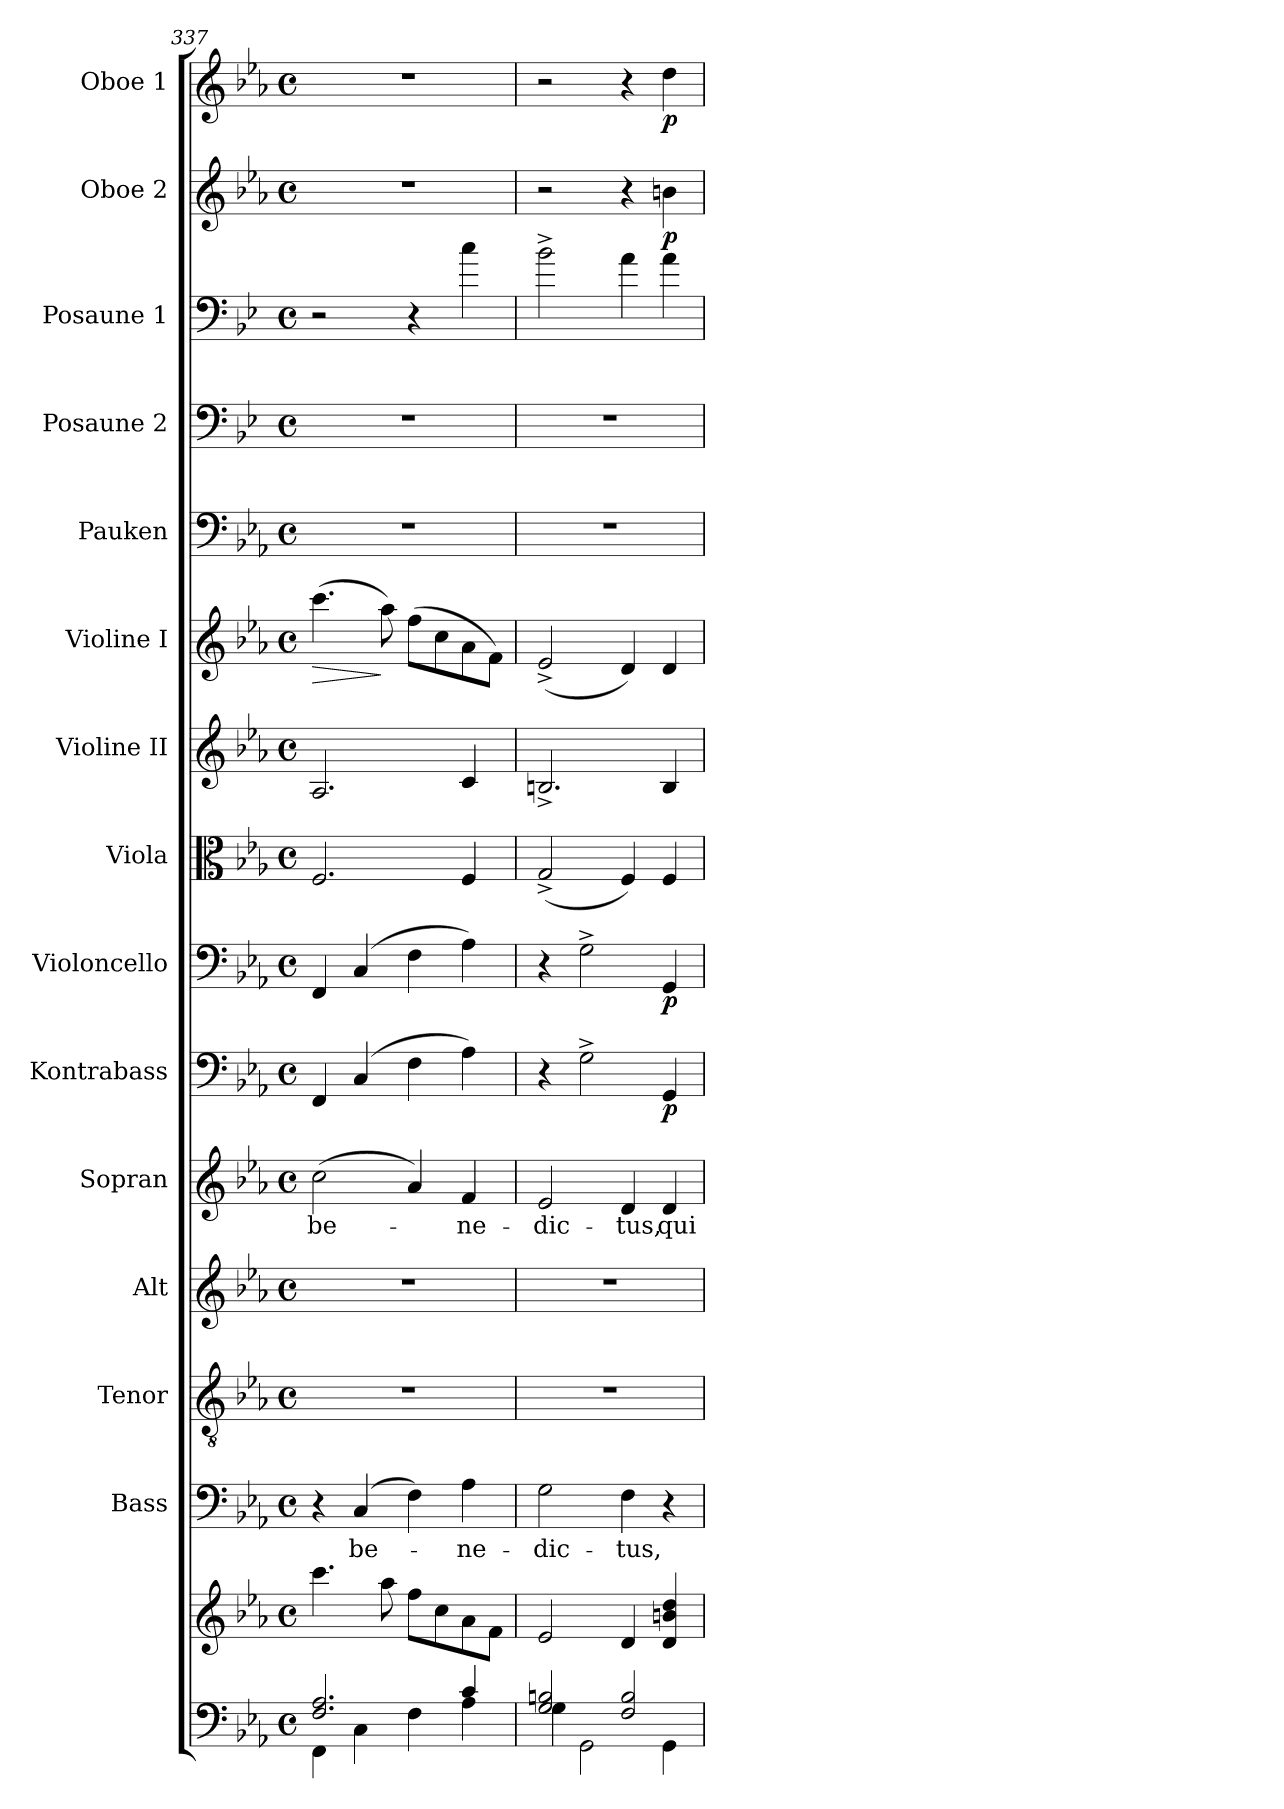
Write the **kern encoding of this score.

**kern	**kern	**kern	**text	**kern	**kern	**kern	**text	**kern	**dynam	**kern	**dynam	**kern	**kern	**kern	**dynam	**kern	**kern	**kern	**kern	**dynam	**kern	**dynam
*part15	*part15	*part14	*part14	*part13	*part12	*part11	*part11	*part10	*part10	*part9	*part9	*part8	*part7	*part6	*part6	*part5	*part4	*part3	*part2	*part2	*part1	*part1
*staff16	*staff15	*staff14	*staff14	*staff13	*staff12	*staff11	*staff11	*staff10	*staff10	*staff9	*staff9	*staff8	*staff7	*staff6	*staff6	*staff5	*staff4	*staff3	*staff2	*staff2	*staff1	*staff1
*	*	*I"Bass	*	*I"Tenor	*I"Alt	*I"Sopran	*	*I"Kontrabass	*	*I"Violoncello	*	*I"Viola	*I"Violine II	*I"Violine I	*	*I"Pauken	*I"Posaune 2	*I"Posaune 1	*I"Oboe 2	*	*I"Oboe 1	*
*	*	*I'B.	*	*I'T.	*I'A.	*I'S.	*	*I'Kb.	*	*I'Vc.	*	*I'Vla.	*I'Vl. II	*I'Vl. I	*	*I'Pk.	*I'Pos. 2	*I'Pos. 1	*I'Ob. 2	*	*I'Ob. 1	*
*clefF4	*clefG2	*clefF4	*	*clefGv2	*clefG2	*clefG2	*	*clefF4	*	*clefF4	*	*clefC3	*clefG2	*clefG2	*	*clefF4	*clefF4	*clefF4	*clefG2	*	*clefG2	*
*	*	*	*	*	*	*	*	*ITrd7c12	*	*	*	*	*	*	*	*	*ITrd4c7	*ITrd4c7	*	*	*	*
*k[b-e-a-]	*k[b-e-a-]	*k[b-e-a-]	*	*k[b-e-a-]	*k[b-e-a-]	*k[b-e-a-]	*	*k[b-e-a-]	*	*k[b-e-a-]	*	*k[b-e-a-]	*k[b-e-a-]	*k[b-e-a-]	*	*k[b-e-a-]	*k[b-e-a-]	*k[b-e-a-]	*k[b-e-a-]	*	*k[b-e-a-]	*
*E-:	*E-:	*E-:	*	*E-:	*E-:	*E-:	*	*E-:	*	*E-:	*	*E-:	*E-:	*E-:	*	*E-:	*E-:	*E-:	*E-:	*	*E-:	*
*M4/4	*M4/4	*M4/4	*	*M4/4	*M4/4	*M4/4	*	*M4/4	*	*M4/4	*	*M4/4	*M4/4	*M4/4	*	*M4/4	*M4/4	*M4/4	*M4/4	*	*M4/4	*
*met(c)	*met(c)	*met(c)	*	*met(c)	*met(c)	*met(c)	*	*met(c)	*	*met(c)	*	*met(c)	*met(c)	*met(c)	*	*met(c)	*met(c)	*met(c)	*met(c)	*	*met(c)	*
=337	=337	=337	=337	=337	=337	=337	=337	=337	=337	=337	=337	=337	=337	=337	=337	=337	=337	=337	=337	=337	=337	=337
*^	*	*	*	*	*	*	*	*	*	*	*	*	*	*	*	*	*	*	*	*	*	*
!	!	!	!	!	!	!	!	!LO:LY:b	!	!	!	!	!	!	!	!LO:HP:b	!	!	!	!	!	!	!
2.F/ 2.A-/	4FF\	4.ccc\	4r	.	1r	1r	(>2cc\	be-	4FFF/	.	4FF/	.	2.F/	2.A-/	(>4.ccc\	>	1r	1r	2r	1r	.	1r	.
!	!	!	!	!LO:LY:b	!	!	!	!	!	!	!	!	!	!	!	!	!	!	!	!	!	!	!
.	4C\	.	(4C/	be-	.	.	.	.	(4CC/	.	(4C/	.	.	.	.	.	.	.	.	.	.	.	.
.	.	8aa-\	.	.	.	.	.	.	.	.	.	.	.	.	8aa-\)	]	.	.	.	.	.	.	.
.	4F\	8ff\L	4F\)	.	.	.	4a-/)	.	4FF\	.	4F\	.	.	.	(>8ff\L	.	.	.	4r	.	.	.	.
.	.	8cc\	.	.	.	.	.	.	.	.	.	.	.	.	8cc\	.	.	.	.	.	.	.	.
!	!	!	!	!LO:LY:b	!	!	!	!LO:LY:b	!	!	!	!	!	!	!	!	!	!	!	!	!	!	!
4c/	4A-\	8a-\	4A-\	-ne-	.	.	4f/	-ne-	4AA-\)	.	4A-\)	.	4F/	4c/	8a-\	.	.	.	4f\	.	.	.	.
.	.	8f\J	.	.	.	.	.	.	.	.	.	.	.	.	8f\J)	.	.	.	.	.	.	.	.
=338	=338	=338	=338	=338	=338	=338	=338	=338	=338	=338	=338	=338	=338	=338	=338	=338	=338	=338	=338	=338	=338	=338	=338
!	!	!	!	!LO:LY:b	!	!	!	!LO:LY:b	!	!	!	!	!	!	!	!	!	!	!	!	!	!	!
2G/ 2Bn/	4G\	2e-/	2G\	-dic-	1r	1r	2e-/	-dic-	4r	.	4r	.	(<2G^</	2.Bn^</	(<2e-^</	.	1r	1r	2e-^>\	2r	.	2r	.
.	2GG\	.	.	.	.	.	.	.	2GG^>\	.	2G^>\	.	.	.	.	.	.	.	.	.	.	.	.
!	!	!	!	!LO:LY:b	!	!	!	!LO:LY:b	!	!	!	!	!	!	!	!	!	!	!	!	!	!	!
2F/ 2B/	.	4d/	4F\	-tus,	.	.	4d/	-tus,	.	.	.	.	4F/)	.	4d/)	.	.	.	4d\	4r	.	4r	.
!	!	!	!	!	!	!	!	!LO:LY:b	!	!LO:DY:b	!	!LO:DY:b	!	!	!	!	!	!	!	!	!LO:DY:b	!	!LO:DY:b
.	4GG\	4d/ 4bn/ 4dd/	4r	.	.	.	4d/	qui	4GGG/	p	4GG/	p	4F/	4B/	4d/	.	.	.	4d\	4bn\	p	4dd\	p
*v	*v	*	*	*	*	*	*	*	*	*	*	*	*	*	*	*	*	*	*	*	*	*	*
=	=	=	=	=	=	=	=	=	=	=	=	=	=	=	=	=	=	=	=	=	=	=
*-	*-	*-	*-	*-	*-	*-	*-	*-	*-	*-	*-	*-	*-	*-	*-	*-	*-	*-	*-	*-	*-	*-
